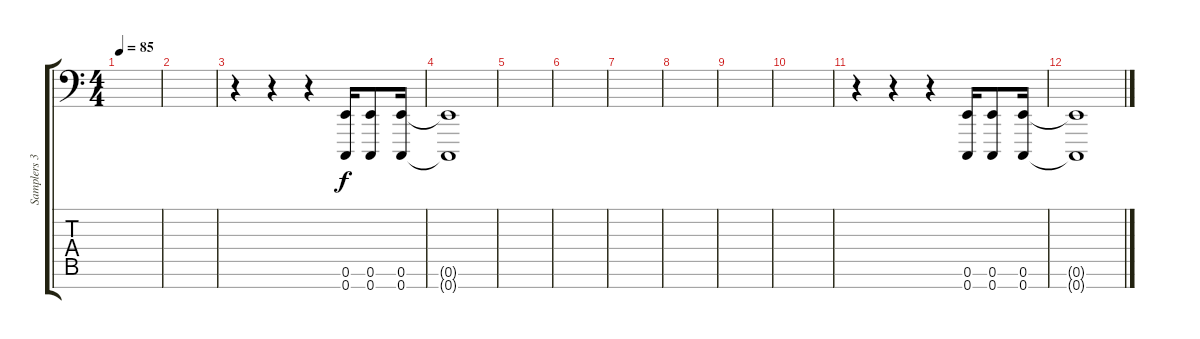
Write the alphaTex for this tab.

\track ("Samplers 3" "Samplers 3") {instrument gunshot}
\staff {score tabs}
\tuning (E4 B3 G3 D3 A2 E2 C1) {hide}
\ts (4 4)
\tempo 85
\clef f4
\ks c
|
|
r.4 r.4 r.4 (0.6 0.7).16 (0.6 0.7).8 (0.6 0.7).16 |
(0.6{t} 0.7{t}).1 |
|
|
|
|
|
|
r.4 r.4 r.4 (0.6 0.7).16 (0.6 0.7).8 (0.6 0.7).16 |
(0.6{t} 0.7{t}).1
